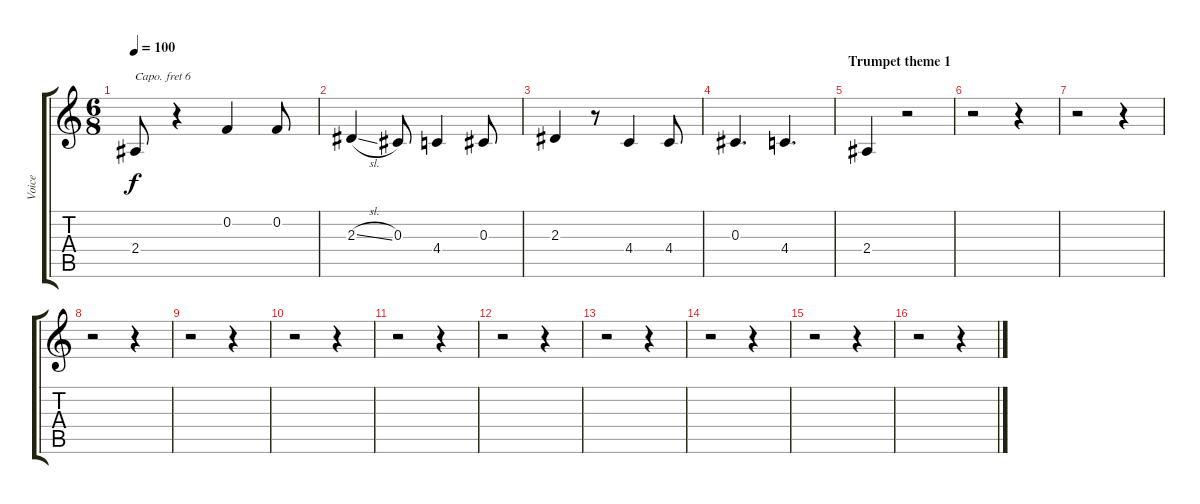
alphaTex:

\track ("Voice" "Voice") {instrument cello}
\staff {score tabs}
\capo 6
\tuning (E4 B3 G3 D3 A2 E2) {hide}
\ts (6 8)
\tempo 100
\clef g2
\ks c
2.4{t}.8{dy f} r.4 0.2.4 0.2.8 |
2.3{sl}.4 0.3.8 4.4.4 0.3.8 |
2.3.4 r.8 4.4.4 4.4.8 |
0.3.4{d} 4.4.4{d} |
\section ("" "Trumpet theme 1")
2.4.4 r.2 |
r.2 r.4 |
r.2 r.4 |
r.2 r.4 |
r.2 r.4 |
r.2 r.4 |
r.2 r.4 |
r.2 r.4 |
r.2 r.4 |
r.2 r.4 |
r.2 r.4 |
r.2 r.4
